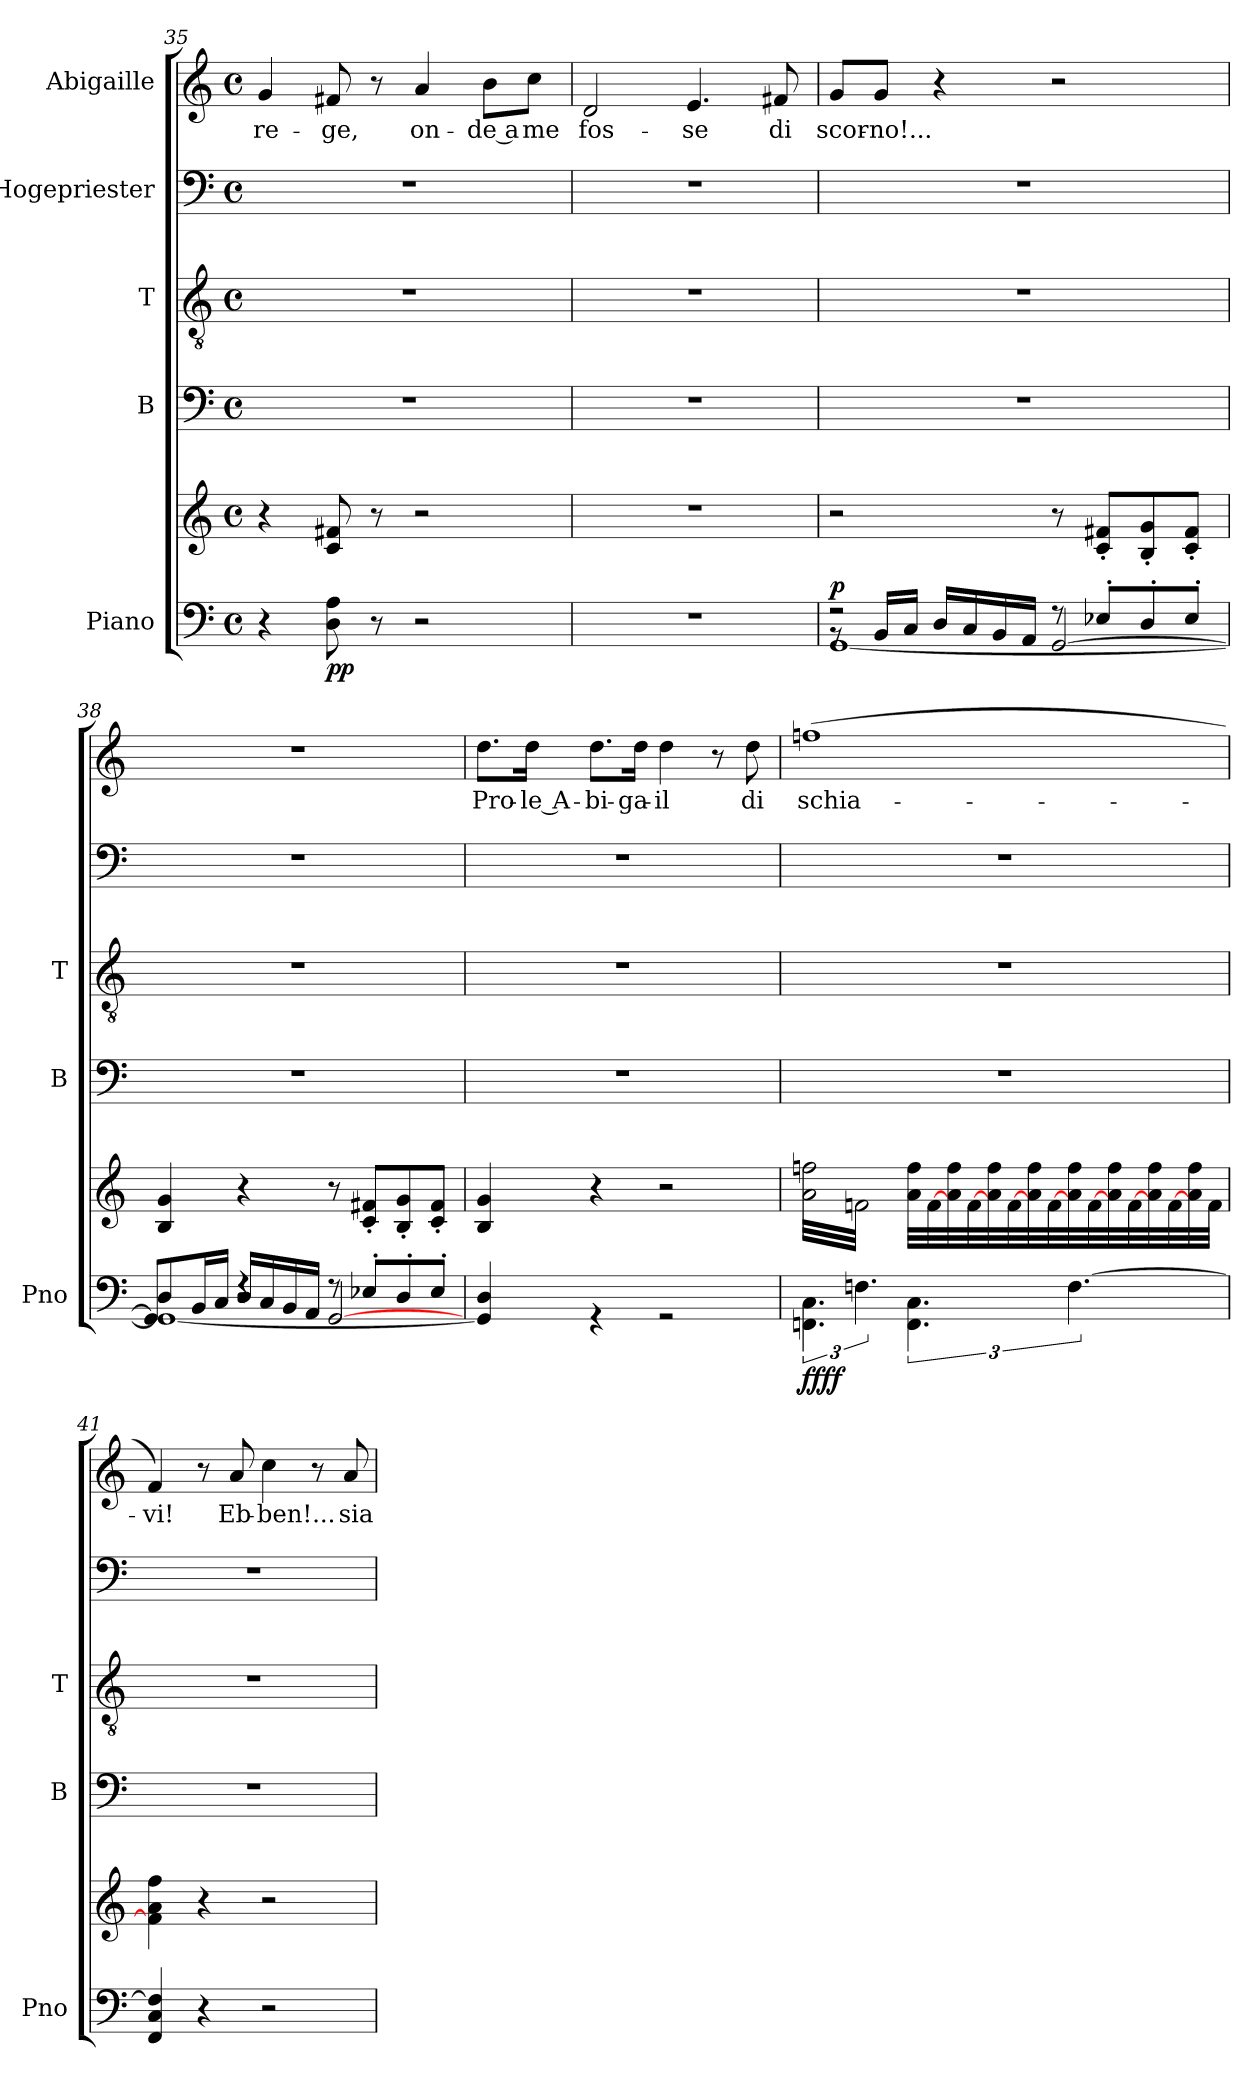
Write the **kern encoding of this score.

**kern	**kern	**dynam	**kern	**kern	**kern	**kern	**text
*part5	*part5	*part5	*part4	*part3	*part2	*part1	*part1
*staff6	*staff5	*staff5/6	*staff4	*staff3	*staff2	*staff1	*staff1
*I"Piano	*	*	*I"B	*I"T	*I"Hogepriester	*I"Abigaille	*
*I'Pno	*	*	*I'B	*I'T	*	*	*
*clefF4	*clefG2	*	*clefF4	*clefGv2	*clefF4	*clefG2	*
*k[]	*k[]	*	*k[]	*k[]	*k[]	*k[]	*
*M4/4	*M4/4	*	*M4/4	*M4/4	*M4/4	*M4/4	*
*met(c)	*met(c)	*	*met(c)	*met(c)	*met(c)	*met(c)	*
=35	=35	=35	=35	=35	=35	=35	=35
!	!	!	!	!	!	!	!LO:LY:b
4r	4r	.	1r	1r	1r	4g/	re-
!	!	!LO:DY:b=2	!	!	!	!	!LO:LY:b
!	!	!LO:DY:n=1:b	!	!	!	!	!
8D\ 8A\	8c/ 8f#X/	p p	.	.	.	8f#X/	-ge,
8r	8r	.	.	.	.	8r	.
!	!	!	!	!	!	!	!LO:LY:b
2r	2r	.	.	.	.	4a/	on-
!	!	!	!	!	!	!	!LO:LY:b
.	.	.	.	.	.	8b\L	-de a
!	!	!	!	!	!	!	!LO:LY:b
.	.	.	.	.	.	8cc\J	me
=36	=36	=36	=36	=36	=36	=36	=36
!	!	!	!	!	!	!	!LO:LY:b
1r	1r	.	1r	1r	1r	2d/	fos-
!	!	!	!	!	!	!	!LO:LY:b
.	.	.	.	.	.	4.e/	-se
!	!	!	!	!	!	!	!LO:LY:b
.	.	.	.	.	.	8f#X/	di
=37	=37	=37	=37	=37	=37	=37	=37
*^	*	*	*	*	*	*	*
*	*^	*	*	*	*	*	*	*
!	!	!	!	!LO:DY:a=2	!	!	!	!	!LO:LY:b
2rF	[1GG	8rBB	2r	p	1r	1r	1r	8g/L	scor-
!	!	!	!	!	!	!	!	!	!LO:LY:b
.	.	16BB/LL	.	.	.	.	.	8g/J	-no!...
.	.	16C/JJ	.	.	.	.	.	.	.
.	.	16D/LL	.	.	.	.	.	4r	.
.	.	16C/	.	.	.	.	.	.	.
.	.	16BB/	.	.	.	.	.	.	.
.	.	16AA/JJ	.	.	.	.	.	.	.
8rF	.	[2GG/	8r	.	.	.	.	2r	.
8E-X'/L	.	.	8c/' 8f#X/'L	.	.	.	.	.	.
8D'/	.	.	8B/' 8g/'	.	.	.	.	.	.
8E-'/J	.	.	8c/' 8f#/'J	.	.	.	.	.	.
!!LO:LB:g=z
=38	=38	=38	=38	=38	=38	=38	=38	=38	=38
4D/	1GG_	8GG/L]	4B/ 4g/	.	1r	1r	1r	1r	.
.	.	16BB/L	.	.	.	.	.	.	.
.	.	16C/JJ	.	.	.	.	.	.	.
4rF	.	16D/LL	4r	.	.	.	.	.	.
.	.	16C/	.	.	.	.	.	.	.
.	.	16BB/	.	.	.	.	.	.	.
.	.	16AA/JJ	.	.	.	.	.	.	.
8rF	.	[2GG/	8r	.	.	.	.	.	.
8E-X'/L	.	.	8c/' 8f#X/'L	.	.	.	.	.	.
8D'/	.	.	8B/' 8g/'	.	.	.	.	.	.
8E-'/J	.	.	8c/' 8f#/'J	.	.	.	.	.	.
*	*v	*v	*	*	*	*	*	*	*
=39	=39	=39	=39	=39	=39	=39	=39	=39
!	!	!	!	!	!	!	!	!LO:LY:b
4ryy	4GG/] 4D/	4B/ 4g/	.	1r	1r	1r	8.dd\L	Pro-
!	!	!	!	!	!	!	!	!LO:LY:b
.	.	.	.	.	.	.	16dd\Jk	-le A-
!	!	!	!	!	!	!	!	!LO:LY:b
4rGG	2.ryy	4r	.	.	.	.	8.dd\L	-bi-
!	!	!	!	!	!	!	!	!LO:LY:b
.	.	.	.	.	.	.	16dd\Jk	-ga-
!	!	!	!	!	!	!	!	!LO:LY:b
2rGG	.	2r	.	.	.	.	4dd\	-il
.	.	.	.	.	.	.	8r	.
!	!	!	!	!	!	!	!	!LO:LY:b
.	.	.	.	.	.	.	8dd\	di
*v	*v	*	*	*	*	*	*	*
=40	=40	=40	=40	=40	=40	=40	=40
!	!	!LO:DY:b=2	!	!	!	!	!LO:LY:b
!	!	!LO:DY:n=1:b	!	!	!	!	!
*	*tremolo	*	*	*	*	*	*
6.FFn\ 6.C\	32a\ 32ffn\LLL	ff ff	1r	1r	1r	(1ffn	schia-
.	32fn\	.	.	.	.	.	.
.	32a\ 32ffn\	.	.	.	.	.	.
.	32fn\	.	.	.	.	.	.
.	32a\ 32ffn\	.	.	.	.	.	.
.	32fn\	.	.	.	.	.	.
.	32a\ 32ffn\	.	.	.	.	.	.
.	32fn\	.	.	.	.	.	.
6.Fn\	32a\ 32ffn\	.	.	.	.	.	.
.	32fn\	.	.	.	.	.	.
.	32a\ 32ffn\	.	.	.	.	.	.
.	32fn\	.	.	.	.	.	.
.	32a\ 32ffn\	.	.	.	.	.	.
.	32fn\	.	.	.	.	.	.
.	32a\ 32ffn\	.	.	.	.	.	.
.	32fn\JJJ	.	.	.	.	.	.
6.FF\ 6.C\	32a\ 32ff\LLL	.	.	.	.	.	.
.	[32f\	.	.	.	.	.	.
.	32a\ 32ff\	.	.	.	.	.	.
.	[32f\	.	.	.	.	.	.
.	32a\ 32ff\	.	.	.	.	.	.
.	[32f\	.	.	.	.	.	.
.	32a\ 32ff\	.	.	.	.	.	.
.	[32f\	.	.	.	.	.	.
[6.F\	32a\ 32ff\	.	.	.	.	.	.
.	[32f\	.	.	.	.	.	.
.	32a\ 32ff\	.	.	.	.	.	.
.	[32f\	.	.	.	.	.	.
.	32a\ 32ff\	.	.	.	.	.	.
.	[32f\	.	.	.	.	.	.
.	32a\ 32ff\	.	.	.	.	.	.
.	32f\JJJ	.	.	.	.	.	.
*	*Xtremolo	*	*	*	*	*	*
=41	=41	=41	=41	=41	=41	=41	=41
!	!	!	!	!	!	!	!LO:LY:b
4FF/ 4C/ 4F/]	4f\] 4a\ 4ff\	.	1r	1r	1r	4f/)	-vi!
.	.	.	.	.	.	.	.
.	.	.	.	.	.	.	.
.	.	.	.	.	.	.	.
.	.	.	.	.	.	.	.
.	.	.	.	.	.	.	.
.	.	.	.	.	.	.	.
.	.	.	.	.	.	.	.
4r	4r	.	.	.	.	8r	.
!	!	!	!	!	!	!	!LO:LY:b
.	.	.	.	.	.	8a/	Eb-
!	!	!	!	!	!	!	!LO:LY:b
2r	2r	.	.	.	.	4cc\	-ben!...
.	.	.	.	.	.	8r	.
!	!	!	!	!	!	!	!LO:LY:b
.	.	.	.	.	.	8a/	sia
=	=	=	=	=	=	=	=
*-	*-	*-	*-	*-	*-	*-	*-
